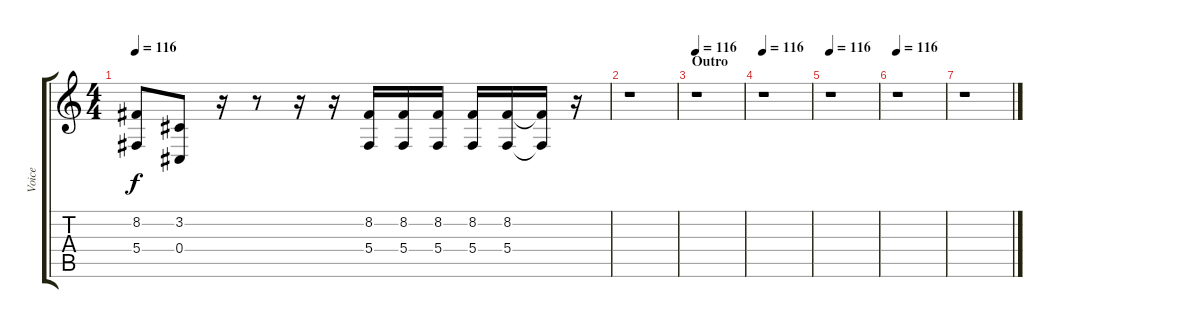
\track ("Voice" "Voice") {instrument altosax}
\staff {score tabs}
\tuning (Eb4 Bb3 Gb3 Db3 Ab2 Eb2) {hide}
\ts (4 4)
\tempo 116
\clef g2
\ks c
(8.2 5.4).8{dy f} (3.2 0.4).8 r.16 r.8 r.16 r.16 (8.2 5.4).16 (8.2 5.4).16 (8.2 5.4).16 (8.2 5.4).16 (8.2 5.4).16 (8.2{t} 5.4{t}).16 r.16 |
r.1 |
\section ("" "Outro")
\tempo 116
r.1 |
\tempo 116
r.1 |
\tempo 116
r.1 |
\tempo 116
r.1 |
r.1
